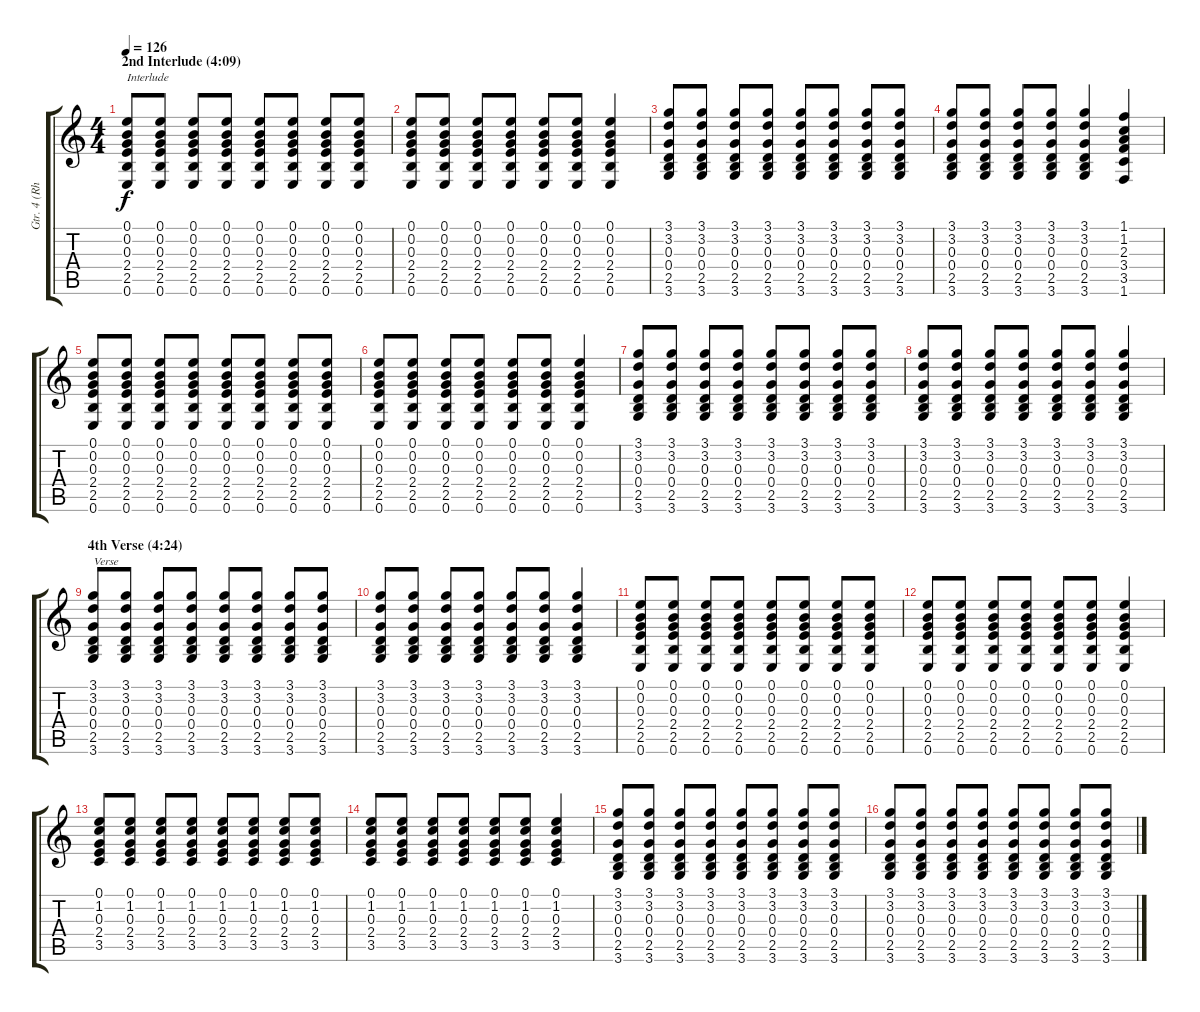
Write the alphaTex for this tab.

\track ("Gtr. 4 (Rhythm)" "Gtr. 4 (Rh") {instrument acousticguitarsteel}
\staff {score tabs}
\tuning (E4 B3 G3 D3 A2 E2) {hide}
\ts (4 4)
\section ("" "2nd Interlude (4:09)")
\tempo 126
\clef g2
\ks c
(0.1 0.2 0.3 2.4 2.5 0.6).8{txt "Interlude" dy f} (0.1 0.2 0.3 2.4 2.5 0.6).8 (0.1 0.2 0.3 2.4 2.5 0.6).8 (0.1 0.2 0.3 2.4 2.5 0.6).8 (0.1 0.2 0.3 2.4 2.5 0.6).8 (0.1 0.2 0.3 2.4 2.5 0.6).8 (0.1 0.2 0.3 2.4 2.5 0.6).8 (0.1 0.2 0.3 2.4 2.5 0.6).8 |
(0.1 0.2 0.3 2.4 2.5 0.6).8 (0.1 0.2 0.3 2.4 2.5 0.6).8 (0.1 0.2 0.3 2.4 2.5 0.6).8 (0.1 0.2 0.3 2.4 2.5 0.6).8 (0.1 0.2 0.3 2.4 2.5 0.6).8 (0.1 0.2 0.3 2.4 2.5 0.6).8 (0.1 0.2 0.3 2.4 2.5 0.6).4 |
(3.1 3.2 0.3 0.4 2.5 3.6).8 (3.1 3.2 0.3 0.4 2.5 3.6).8 (3.1 3.2 0.3 0.4 2.5 3.6).8 (3.1 3.2 0.3 0.4 2.5 3.6).8 (3.1 3.2 0.3 0.4 2.5 3.6).8 (3.1 3.2 0.3 0.4 2.5 3.6).8 (3.1 3.2 0.3 0.4 2.5 3.6).8 (3.1 3.2 0.3 0.4 2.5 3.6).8 |
(3.1 3.2 0.3 0.4 2.5 3.6).8 (3.1 3.2 0.3 0.4 2.5 3.6).8 (3.1 3.2 0.3 0.4 2.5 3.6).8 (3.1 3.2 0.3 0.4 2.5 3.6).8 (3.1 3.2 0.3 0.4 2.5 3.6).4 (1.1 1.2 2.3 3.4 3.5 1.6).4 |
(0.1 0.2 0.3 2.4 2.5 0.6).8 (0.1 0.2 0.3 2.4 2.5 0.6).8 (0.1 0.2 0.3 2.4 2.5 0.6).8 (0.1 0.2 0.3 2.4 2.5 0.6).8 (0.1 0.2 0.3 2.4 2.5 0.6).8 (0.1 0.2 0.3 2.4 2.5 0.6).8 (0.1 0.2 0.3 2.4 2.5 0.6).8 (0.1 0.2 0.3 2.4 2.5 0.6).8 |
(0.1 0.2 0.3 2.4 2.5 0.6).8 (0.1 0.2 0.3 2.4 2.5 0.6).8 (0.1 0.2 0.3 2.4 2.5 0.6).8 (0.1 0.2 0.3 2.4 2.5 0.6).8 (0.1 0.2 0.3 2.4 2.5 0.6).8 (0.1 0.2 0.3 2.4 2.5 0.6).8 (0.1 0.2 0.3 2.4 2.5 0.6).4 |
(3.1 3.2 0.3 0.4 2.5 3.6).8 (3.1 3.2 0.3 0.4 2.5 3.6).8 (3.1 3.2 0.3 0.4 2.5 3.6).8 (3.1 3.2 0.3 0.4 2.5 3.6).8 (3.1 3.2 0.3 0.4 2.5 3.6).8 (3.1 3.2 0.3 0.4 2.5 3.6).8 (3.1 3.2 0.3 0.4 2.5 3.6).8 (3.1 3.2 0.3 0.4 2.5 3.6).8 |
(3.1 3.2 0.3 0.4 2.5 3.6).8 (3.1 3.2 0.3 0.4 2.5 3.6).8 (3.1 3.2 0.3 0.4 2.5 3.6).8 (3.1 3.2 0.3 0.4 2.5 3.6).8 (3.1 3.2 0.3 0.4 2.5 3.6).8 (3.1 3.2 0.3 0.4 2.5 3.6).8 (3.1 3.2 0.3 0.4 2.5 3.6).4 |
\section ("" "4th Verse (4:24)")
(3.1 3.2 0.3 0.4 2.5 3.6).8{txt "Verse"} (3.1 3.2 0.3 0.4 2.5 3.6).8 (3.1 3.2 0.3 0.4 2.5 3.6).8 (3.1 3.2 0.3 0.4 2.5 3.6).8 (3.1 3.2 0.3 0.4 2.5 3.6).8 (3.1 3.2 0.3 0.4 2.5 3.6).8 (3.1 3.2 0.3 0.4 2.5 3.6).8 (3.1 3.2 0.3 0.4 2.5 3.6).8 |
(3.1 3.2 0.3 0.4 2.5 3.6).8 (3.1 3.2 0.3 0.4 2.5 3.6).8 (3.1 3.2 0.3 0.4 2.5 3.6).8 (3.1 3.2 0.3 0.4 2.5 3.6).8 (3.1 3.2 0.3 0.4 2.5 3.6).8 (3.1 3.2 0.3 0.4 2.5 3.6).8 (3.1 3.2 0.3 0.4 2.5 3.6).4 |
(0.1 0.2 0.3 2.4 2.5 0.6).8 (0.1 0.2 0.3 2.4 2.5 0.6).8 (0.1 0.2 0.3 2.4 2.5 0.6).8 (0.1 0.2 0.3 2.4 2.5 0.6).8 (0.1 0.2 0.3 2.4 2.5 0.6).8 (0.1 0.2 0.3 2.4 2.5 0.6).8 (0.1 0.2 0.3 2.4 2.5 0.6).8 (0.1 0.2 0.3 2.4 2.5 0.6).8 |
(0.1 0.2 0.3 2.4 2.5 0.6).8 (0.1 0.2 0.3 2.4 2.5 0.6).8 (0.1 0.2 0.3 2.4 2.5 0.6).8 (0.1 0.2 0.3 2.4 2.5 0.6).8 (0.1 0.2 0.3 2.4 2.5 0.6).8 (0.1 0.2 0.3 2.4 2.5 0.6).8 (0.1 0.2 0.3 2.4 2.5 0.6).4 |
(0.1 1.2 0.3 2.4 3.5).8 (0.1 1.2 0.3 2.4 3.5).8 (0.1 1.2 0.3 2.4 3.5).8 (0.1 1.2 0.3 2.4 3.5).8 (0.1 1.2 0.3 2.4 3.5).8 (0.1 1.2 0.3 2.4 3.5).8 (0.1 1.2 0.3 2.4 3.5).8 (0.1 1.2 0.3 2.4 3.5).8 |
(0.1 1.2 0.3 2.4 3.5).8 (0.1 1.2 0.3 2.4 3.5).8 (0.1 1.2 0.3 2.4 3.5).8 (0.1 1.2 0.3 2.4 3.5).8 (0.1 1.2 0.3 2.4 3.5).8 (0.1 1.2 0.3 2.4 3.5).8 (0.1 1.2 0.3 2.4 3.5).4 |
(3.1 3.2 0.3 0.4 2.5 3.6).8 (3.1 3.2 0.3 0.4 2.5 3.6).8 (3.1 3.2 0.3 0.4 2.5 3.6).8 (3.1 3.2 0.3 0.4 2.5 3.6).8 (3.1 3.2 0.3 0.4 2.5 3.6).8 (3.1 3.2 0.3 0.4 2.5 3.6).8 (3.1 3.2 0.3 0.4 2.5 3.6).8 (3.1 3.2 0.3 0.4 2.5 3.6).8 |
(3.1 3.2 0.3 0.4 2.5 3.6).8 (3.1 3.2 0.3 0.4 2.5 3.6).8 (3.1 3.2 0.3 0.4 2.5 3.6).8 (3.1 3.2 0.3 0.4 2.5 3.6).8 (3.1 3.2 0.3 0.4 2.5 3.6).8 (3.1 3.2 0.3 0.4 2.5 3.6).8 (3.1 3.2 0.3 0.4 2.5 3.6).8 (3.1 3.2 0.3 0.4 2.5 3.6).8
